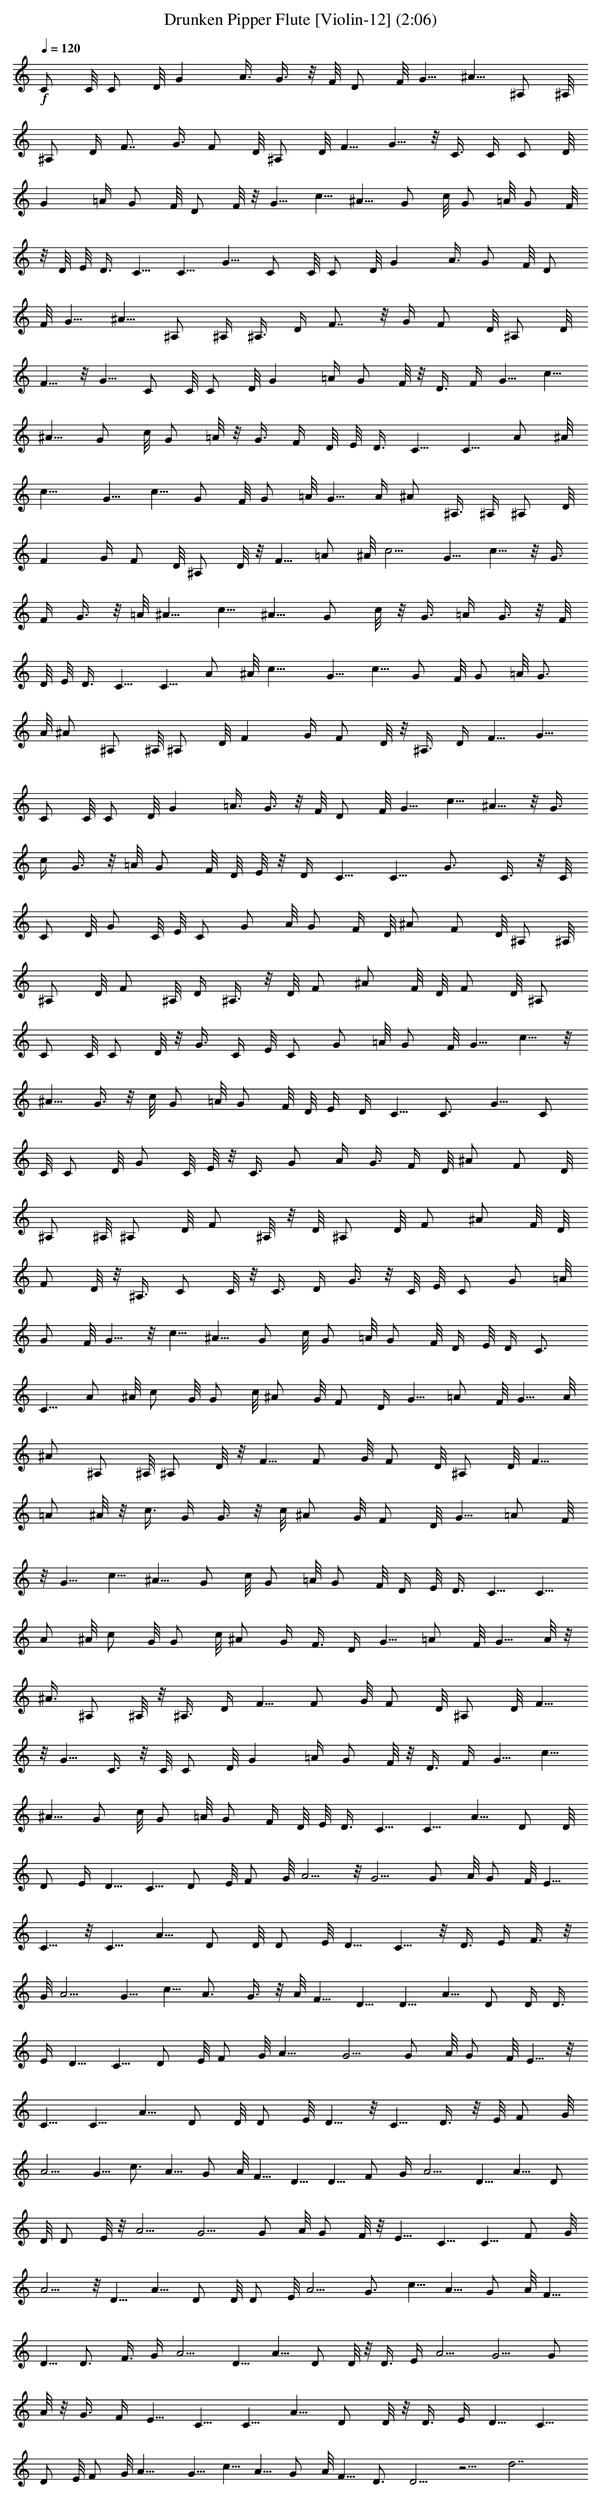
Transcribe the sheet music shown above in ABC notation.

X:1
T: Drunken Pipper Flute [Violin-12] (2:06)
L: 1/4
Q: 120
K: C
+f+ C/2 C/8 C/2 D/8 G A3/8 G3/8 z/8 F/8 D/2 F/8 G5/8 ^A5/8 ^A,/2 ^A,/8
^A,/2 D/4 F7/8 G3/8 F/2 D/8 ^A,/2 D/8 F5/8 G5/8 z/8 C3/8 C/4 C/2 D/8
G =A/4 G/2 F/8 D/2 F/8 z/8 G5/8 c5/8 ^A5/8 G/2 c/8 G/2 =A/8 G/2 F/8
z/8 D/8 E/8 D3/8 C5/8 C5/8 G5/8 C/2 C/8 C/2 D/8 G A3/8 G/2 F/8 D/2
F/8 G5/8 ^A5/8 ^A,/2 ^A,/4 ^A,3/8 D/4 F7/8 z/8 G/4 F/2 D/8 ^A,/2 D/8
F5/8 z/8 G5/8 C/2 C/8 C/2 D/8 G =A/4 G/2 F/8 z/8 D3/8 F/4 G5/8 c5/8
^A5/8 G/2 c/8 G/2 =A/8 z/8 G3/8 F/4 D/8 E/8 D3/8 C5/8 C5/8 A/2 ^A/8
c11/8 G5/8 c5/8 G/2 F/8 G/2 =A/8 G5/8 A/4 ^A/2 ^A,3/8 ^A,/4 ^A,/2 D/8
F G/4 F/2 D/8 ^A,/2 D/8 z/8 F5/8 =A/2 ^A/8 c5/4 G5/8 c5/8 z/8 G3/8
F/4 G3/8 z/8 =A/8 ^A5/8 c5/8 ^A5/8 G/2 c/8 z/8 G3/8 =A/4 G3/8 z/8 F/8
D/8 E/8 D3/8 C5/8 C5/8 A/2 ^A/8 c11/8 G5/8 c5/8 G/2 F/8 G/2 =A/8 G3/4
A/8 ^A/2 ^A,/2 ^A,/8 ^A,/2 D/8 F G/4 F/2 D/8 z/8 ^A,3/8 D/4 F5/8 G5/8
C/2 C/8 C/2 D/8 G =A3/8 G3/8 z/8 F/8 D/2 F/8 G5/8 c5/8 ^A5/8 z/8 G3/8
c/4 G3/8 z/8 =A/8 G/2 F/8 D/8 E/8 z/8 D/4 C5/8 C5/8 G3/4 C3/8 z/8 C/8
C/2 D/8 G/2 C/8 E/8 C/2 G/2 A/8 G/2 F/4 D/8 ^A/2 F/2 D/8 ^A,/2 ^A,/8
^A,/2 D/8 F/2 ^A,/8 D/4 ^A,3/8 z/8 D/8 F/2 ^A/2 F/8 D/8 F/2 D/8 ^A,/2
C/2 C/8 C/2 D/8 z/8 G3/8 C/4 E/8 C/2 G/2 =A/8 G/2 F/8 G5/8 c5/8 z/8
^A5/8 G3/8 z/8 c/8 G/2 =A/8 G/2 F/8 D/8 E/4 D/4 C5/8 C3/4 G5/8 C/2
C/8 C/2 D/8 G/2 C/8 E/8 z/8 C3/8 G/2 A/4 G3/8 F/4 D/8 ^A/2 F/2 D/8
^A,/2 ^A,/8 ^A,/2 D/8 F/2 ^A,/8 z/8 D/8 ^A,/2 D/8 F/2 ^A/2 F/8 D/8
F/2 D/8 z/8 ^A,3/8 C/2 C/8 z/8 C3/8 D/4 G3/8 z/8 C/8 E/8 C/2 G/2 =A/8
G/2 F/8 G5/8 z/8 c5/8 ^A5/8 G/2 c/8 G/2 =A/8 G/2 F/8 D/4 E/8 D/4 C3/4
C5/8 A/2 ^A/8 c/2 G/8 G/2 c/8 ^A/2 G/8 F/2 D/4 G5/8 =A/2 F/8 G5/8 A/8
^A/2 ^A,/2 ^A,/8 ^A,/2 D/8 z/8 F5/8 F/2 G/8 F/2 D/8 ^A,/2 D/8 F5/8
=A/2 ^A/8 z/8 c3/8 G/4 G3/8 z/8 c/8 ^A/2 G/8 F/2 D/8 G5/8 =A/2 F/8
z/8 G5/8 c5/8 ^A5/8 G/2 c/8 G/2 =A/8 G/2 F/8 D/4 E/8 D3/8 C5/8 C5/8
A/2 ^A/8 c/2 G/8 G/2 c/8 ^A/2 G/4 F3/8 D/4 G5/8 =A/2 F/8 G5/8 A/8 z/8
^A3/8 ^A,/2 ^A,/8 z/8 ^A,3/8 D/4 F5/8 F/2 G/8 F/2 D/8 ^A,/2 D/8 F5/8
z/8 G5/8 C3/8 z/8 C/8 C/2 D/8 G =A/4 G/2 F/8 z/8 D3/8 F/4 G5/8 c5/8
^A5/8 G/2 c/8 G/2 =A/8 G/2 F/4 D/8 E/8 D3/8 C5/8 C5/8 A5/8 D/2 D/8
D/2 E/4 D5/8 C5/8 D/2 E/8 F/2 G/8 A5/4 z/8 G5/4 G/2 A/8 G/2 F/8 E5/8
C5/8 z/8 C5/8 A5/8 D/2 D/8 D/2 E/8 D5/8 C5/8 z/8 D3/8 E/4 F3/8 z/8
G/8 A5/4 G5/8 c5/8 A3/4 G3/8 z/8 A/8 F5/8 D5/8 D5/8 A5/8 D/2 D/4 D3/8
E/4 D5/8 C5/8 D/2 E/8 F/2 G/8 A11/8 G5/4 G/2 A/8 G/2 F/8 E5/8 z/8
C5/8 C5/8 A5/8 D/2 D/8 D/2 E/8 D5/8 z/8 C5/8 D3/8 z/8 E/8 F/2 G/8
A5/4 G5/8 c3/4 A5/8 G/2 A/8 F5/8 D5/8 D5/8 F/2 G/4 A5/4 D5/8 A5/8 D/2
D/8 D/2 E/8 z/8 A5/4 G5/4 G/2 A/8 G/2 F/8 z/8 E5/8 C5/8 C5/8 F/2 G/8
A5/4 z/8 D5/8 A5/8 D/2 D/8 D/2 E/8 A5/4 G3/4 c5/8 A5/8 G/2 A/8 F5/8
D5/8 D3/4 F3/8 G/4 A5/4 D5/8 A5/8 D/2 D/8 z/8 D3/8 E/4 A5/4 G5/4 G/2
A/8 z/8 G3/8 F/4 E5/8 C5/8 C5/8 A5/8 D/2 D/8 z/8 D3/8 E/4 D5/8 C5/8
D/2 E/8 F/2 G/8 A11/8 G5/8 c5/8 A5/8 G/2 A/8 F5/8 D3/4 D5/4 z5/4 d7/2
